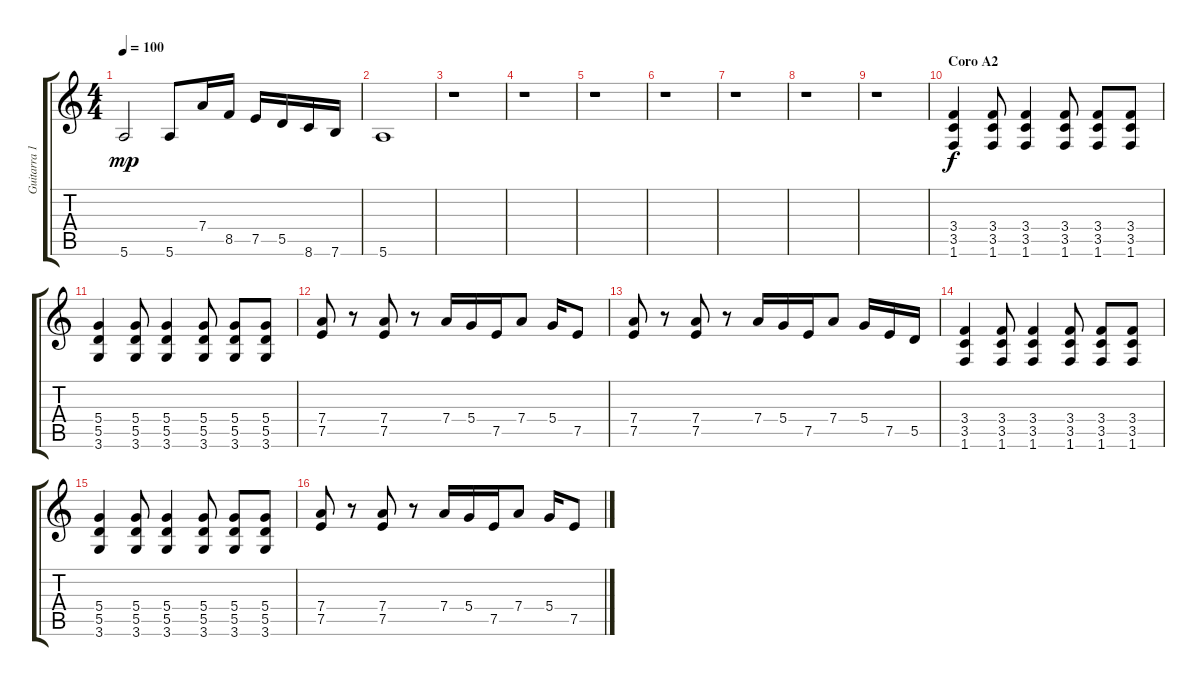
\track ("Guitarra 1" "Guitarra 1") {instrument acousticguitarsteel}
\staff {score tabs}
\tuning (E4 B3 G3 D3 A2 E2) {hide}
\ts (4 4)
\tempo 100
\clef g2
\ks c
5.6.2{dy mp} 5.6.8 7.4.16 8.5.16 7.5.16 5.5.16 8.6.16 7.6.16 |
5.6.1 |
r.1 |
r.1 |
r.1 |
r.1 |
r.1 |
r.1 |
r.1 |
\section ("" "Coro A2")
(3.4 3.5 1.6).4{dy f volume 4} (3.4 3.5 1.6).8 (3.4 3.5 1.6).4 (3.4 3.5 1.6).8 (3.4 3.5 1.6).8 (3.4 3.5 1.6).8 |
(5.4 5.5 3.6).4 (5.4 5.5 3.6).8 (5.4 5.5 3.6).4 (5.4 5.5 3.6).8 (5.4 5.5 3.6).8 (5.4 5.5 3.6).8 |
(7.4 7.5).8 r.8 (7.4 7.5).8 r.8 7.4.16 5.4.16 7.5.16 7.4.8 5.4.16 7.5.8 |
(7.4 7.5).8 r.8 (7.4 7.5).8 r.8 7.4.16 5.4.16 7.5.16 7.4.8 5.4.16 7.5.16 5.5.16 |
(3.4 3.5 1.6).4 (3.4 3.5 1.6).8 (3.4 3.5 1.6).4 (3.4 3.5 1.6).8 (3.4 3.5 1.6).8 (3.4 3.5 1.6).8 |
(5.4 5.5 3.6).4 (5.4 5.5 3.6).8 (5.4 5.5 3.6).4 (5.4 5.5 3.6).8 (5.4 5.5 3.6).8 (5.4 5.5 3.6).8 |
(7.4 7.5).8 r.8 (7.4 7.5).8 r.8 7.4.16 5.4.16 7.5.16 7.4.8 5.4.16 7.5.8
